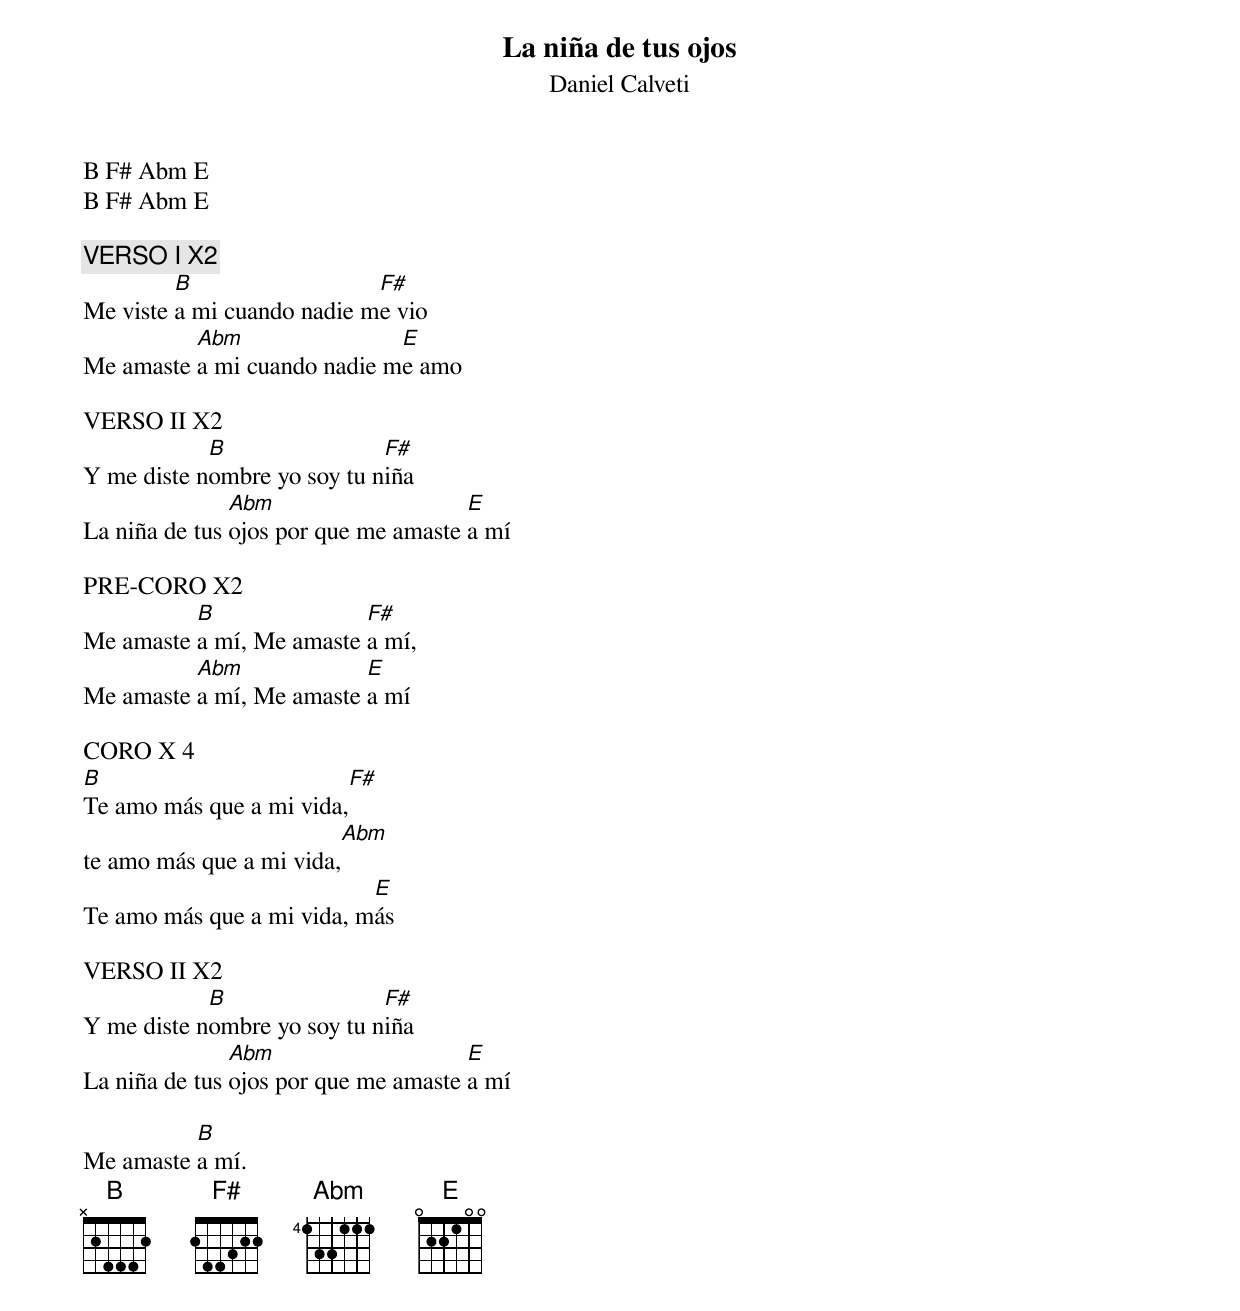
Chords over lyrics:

La niña de tus ojos
Daniel Calveti
B F# Abm E
B F# Abm E

VERSO I X2
         B                  F#
Me viste a mi cuando nadie me vio
          Abm                E
Me amaste a mi cuando nadie me amo

VERSO II X2
            B                F#
Y me diste nombre yo soy tu niña
               Abm                    E
La niña de tus ojos por que me amaste a mí

PRE-CORO X2
          B               F#
Me amaste a mí, Me amaste a mí,
          Abm             E
Me amaste a mí, Me amaste a mí

CORO X 4
B                        F#
Te amo más que a mi vida,
                         Abm
te amo más que a mi vida,
                           E
Te amo más que a mi vida, más

VERSO II X2
            B                F#
Y me diste nombre yo soy tu niña
               Abm                    E
La niña de tus ojos por que me amaste a mí

          B
Me amaste a mí.
